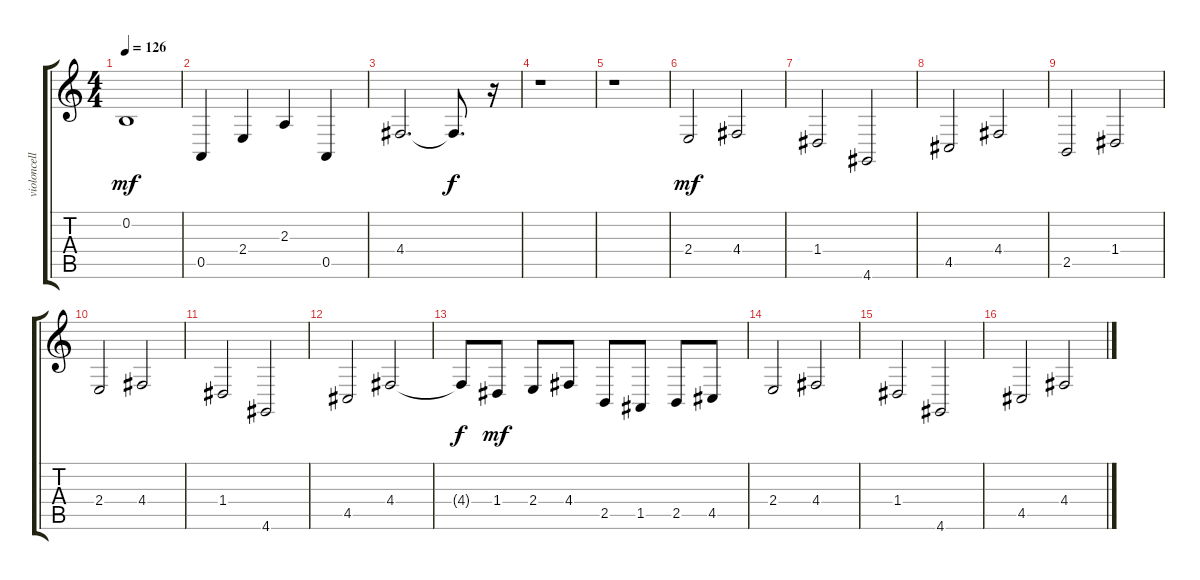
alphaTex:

\track ("violoncelle" "violoncell") {instrument cello}
\staff {score tabs}
\tuning (E4 B3 G3 D3 A2 E2) {hide}
\ts (4 4)
\tempo 126
\clef g2
\ks c
0.2.1{dy mf} |
0.5.4 2.4.4 2.3.4 0.5.4 |
4.4.2{d} 4.4{t}.8{d dy f} r.16 |
r.1 |
r.1 |
2.4.2{dy mf} 4.4.2 |
1.4.2 4.6.2 |
4.5.2 4.4.2 |
2.5.2 1.4.2 |
2.4.2 4.4.2 |
1.4.2 4.6.2 |
4.5.2 4.4.2 |
4.4{t}.8{dy f} 1.4.8{dy mf} 2.4.8 4.4.8 2.5.8 1.5.8 2.5.8 4.5.8 |
2.4.2 4.4.2 |
1.4.2 4.6.2 |
4.5.2 4.4.2
